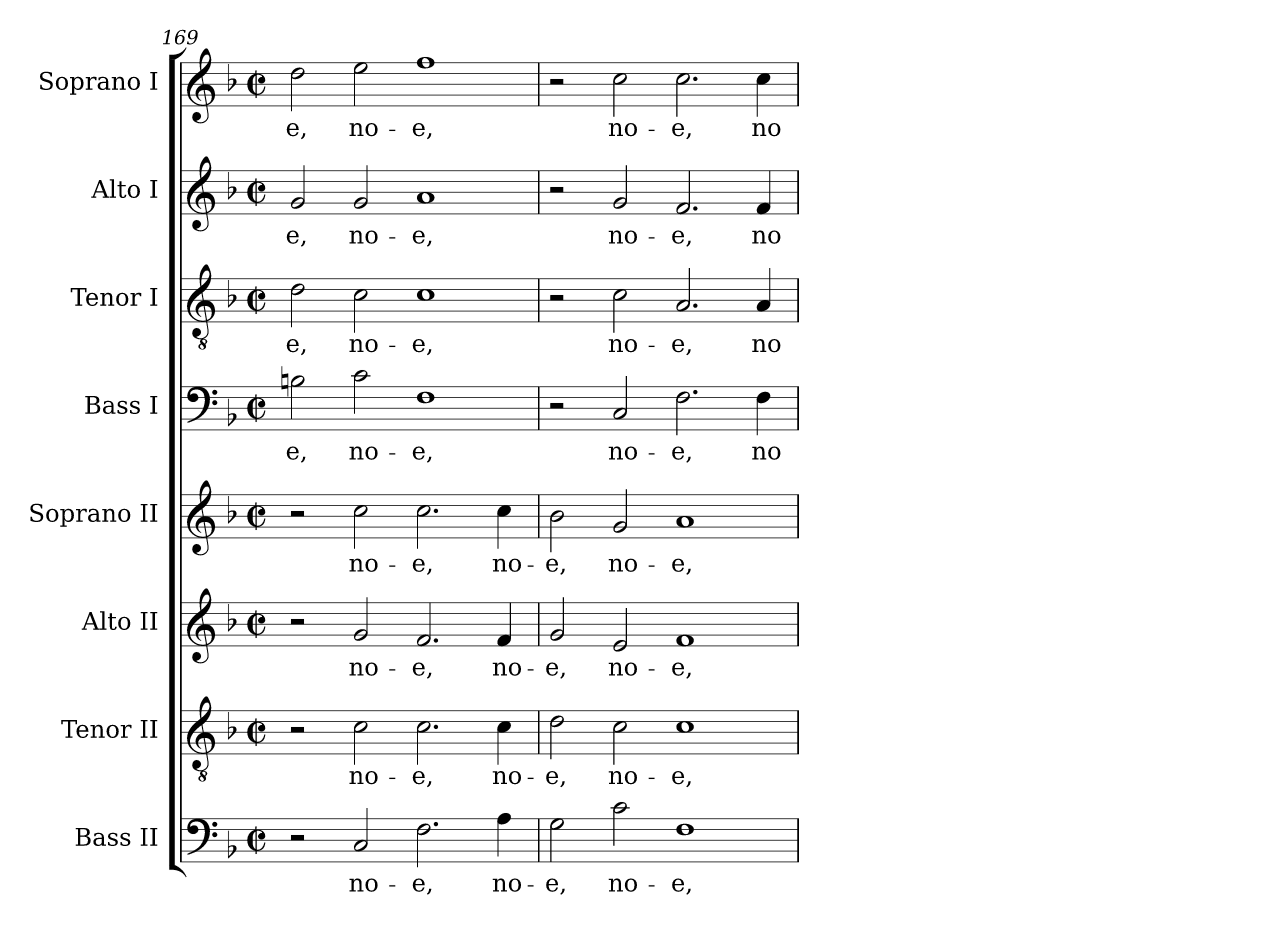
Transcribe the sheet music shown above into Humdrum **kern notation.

**kern	**text	**kern	**text	**kern	**text	**kern	**text	**kern	**text	**kern	**text	**kern	**text	**kern	**text
*part8	*part8	*part7	*part7	*part6	*part6	*part5	*part5	*part4	*part4	*part3	*part3	*part2	*part2	*part1	*part1
*staff8	*staff8	*staff7	*staff7	*staff6	*staff6	*staff5	*staff5	*staff4	*staff4	*staff3	*staff3	*staff2	*staff2	*staff1	*staff1
*I"Bass II	*	*I"Tenor II	*	*I"Alto II	*	*I"Soprano II	*	*I"Bass I	*	*I"Tenor I	*	*I"Alto I	*	*I"Soprano I	*
*I'B. II	*	*I'T. II	*	*I'A. II	*	*	*	*I'B. I	*	*I'T. I	*	*I'A. I	*	*	*
*clefF4	*	*clefGv2	*	*clefG2	*	*clefG2	*	*clefF4	*	*clefGv2	*	*clefG2	*	*clefG2	*
*	*	*ITrd7c12	*	*	*	*	*	*	*	*ITrd7c12	*	*	*	*	*
*k[b-]	*	*k[b-]	*	*k[b-]	*	*k[b-]	*	*k[b-]	*	*k[b-]	*	*k[b-]	*	*k[b-]	*
*F:	*	*F:	*	*F:	*	*F:	*	*F:	*	*F:	*	*F:	*	*F:	*
*M2/2	*	*M2/2	*	*M2/2	*	*M2/2	*	*M2/2	*	*M2/2	*	*M2/2	*	*M2/2	*
*met(c|)	*	*met(c|)	*	*met(c|)	*	*met(c|)	*	*met(c|)	*	*met(c|)	*	*met(c|)	*	*met(c|)	*
=169	=169	=169	=169	=169	=169	=169	=169	=169	=169	=169	=169	=169	=169	=169	=169
!	!	!	!	!	!	!	!	!	!LO:LY:b:color=#000000	!	!	!	!	!	!
!	!	!	!	!	!	!	!	!	!	!	!LO:LY:b:color=#000000	!	!	!	!
!	!	!	!	!	!	!	!	!	!	!	!	!	!LO:LY:b:color=#000000	!	!
!	!	!	!	!	!	!	!	!	!	!	!	!	!	!	!LO:LY:b:color=#000000
2r	.	2r	.	2r	.	2r	.	2Bni\	-e,	2Di\	-e,	2gi/	-e,	2ddi\	-e,
!	!LO:LY:b:color=#000000	!	!	!	!	!	!	!	!	!	!	!	!	!	!
!	!	!	!LO:LY:b:color=#000000	!	!	!	!	!	!	!	!	!	!	!	!
!	!	!	!	!	!LO:LY:b:color=#000000	!	!	!	!	!	!	!	!	!	!
!	!	!	!	!	!	!	!LO:LY:b:color=#000000	!	!	!	!	!	!	!	!
!	!	!	!	!	!	!	!	!	!LO:LY:b:color=#000000	!	!	!	!	!	!
!	!	!	!	!	!	!	!	!	!	!	!LO:LY:b:color=#000000	!	!	!	!
!	!	!	!	!	!	!	!	!	!	!	!	!	!LO:LY:b:color=#000000	!	!
!	!	!	!	!	!	!	!	!	!	!	!	!	!	!	!LO:LY:b:color=#000000
2Ci/	no-	2Ci\	no-	2gi/	no-	2cci\	no-	2ci\	no-	2Ci\	no-	2gi/	no-	2eei\	no-
!	!LO:LY:b:color=#000000	!	!	!	!	!	!	!	!	!	!	!	!	!	!
!	!	!	!LO:LY:b:color=#000000	!	!	!	!	!	!	!	!	!	!	!	!
!	!	!	!	!	!LO:LY:b:color=#000000	!	!	!	!	!	!	!	!	!	!
!	!	!	!	!	!	!	!LO:LY:b:color=#000000	!	!	!	!	!	!	!	!
!	!	!	!	!	!	!	!	!	!LO:LY:b:color=#000000	!	!	!	!	!	!
!	!	!	!	!	!	!	!	!	!	!	!LO:LY:b:color=#000000	!	!	!	!
!	!	!	!	!	!	!	!	!	!	!	!	!	!LO:LY:b:color=#000000	!	!
!	!	!	!	!	!	!	!	!	!	!	!	!	!	!	!LO:LY:b:color=#000000
2.Fi\	-e,	2.Ci\	-e,	2.fi/	-e,	2.cci\	-e,	1Fi	-e,	1Ci	-e,	1ai	-e,	1ffi	-e,
!	!LO:LY:b:color=#000000	!	!	!	!	!	!	!	!	!	!	!	!	!	!
!	!	!	!LO:LY:b:color=#000000	!	!	!	!	!	!	!	!	!	!	!	!
!	!	!	!	!	!LO:LY:b:color=#000000	!	!	!	!	!	!	!	!	!	!
!	!	!	!	!	!	!	!LO:LY:b:color=#000000	!	!	!	!	!	!	!	!
4Ai\	no-	4Ci\	no-	4fi/	no-	4cci\	no-	.	.	.	.	.	.	.	.
!!LO:LB:g=z
=170	=170	=170	=170	=170	=170	=170	=170	=170	=170	=170	=170	=170	=170	=170	=170
!	!LO:LY:b:color=#000000	!	!	!	!	!	!	!	!	!	!	!	!	!	!
!	!	!	!LO:LY:b:color=#000000	!	!	!	!	!	!	!	!	!	!	!	!
!	!	!	!	!	!LO:LY:b:color=#000000	!	!	!	!	!	!	!	!	!	!
!	!	!	!	!	!	!	!LO:LY:b:color=#000000	!	!	!	!	!	!	!	!
2Gi\	-e,	2Di\	-e,	2gi/	-e,	2b-i\	-e,	2r	.	2r	.	2r	.	2r	.
!	!LO:LY:b:color=#000000	!	!	!	!	!	!	!	!	!	!	!	!	!	!
!	!	!	!LO:LY:b:color=#000000	!	!	!	!	!	!	!	!	!	!	!	!
!	!	!	!	!	!LO:LY:b:color=#000000	!	!	!	!	!	!	!	!	!	!
!	!	!	!	!	!	!	!LO:LY:b:color=#000000	!	!	!	!	!	!	!	!
!	!	!	!	!	!	!	!	!	!LO:LY:b:color=#000000	!	!	!	!	!	!
!	!	!	!	!	!	!	!	!	!	!	!LO:LY:b:color=#000000	!	!	!	!
!	!	!	!	!	!	!	!	!	!	!	!	!	!LO:LY:b:color=#000000	!	!
!	!	!	!	!	!	!	!	!	!	!	!	!	!	!	!LO:LY:b:color=#000000
2ci\	no-	2Ci\	no-	2ei/	no-	2gi/	no-	2Ci/	no-	2Ci\	no-	2gi/	no-	2cci\	no-
!	!LO:LY:b:color=#000000	!	!	!	!	!	!	!	!	!	!	!	!	!	!
!	!	!	!LO:LY:b:color=#000000	!	!	!	!	!	!	!	!	!	!	!	!
!	!	!	!	!	!LO:LY:b:color=#000000	!	!	!	!	!	!	!	!	!	!
!	!	!	!	!	!	!	!LO:LY:b:color=#000000	!	!	!	!	!	!	!	!
!	!	!	!	!	!	!	!	!	!LO:LY:b:color=#000000	!	!	!	!	!	!
!	!	!	!	!	!	!	!	!	!	!	!LO:LY:b:color=#000000	!	!	!	!
!	!	!	!	!	!	!	!	!	!	!	!	!	!LO:LY:b:color=#000000	!	!
!	!	!	!	!	!	!	!	!	!	!	!	!	!	!	!LO:LY:b:color=#000000
1Fi	-e,	1Ci	-e,	1fi	-e,	1ai	-e,	2.Fi\	-e,	2.AAi/	-e,	2.fi/	-e,	2.cci\	-e,
!	!	!	!	!	!	!	!	!	!LO:LY:b:color=#000000	!	!	!	!	!	!
!	!	!	!	!	!	!	!	!	!	!	!LO:LY:b:color=#000000	!	!	!	!
!	!	!	!	!	!	!	!	!	!	!	!	!	!LO:LY:b:color=#000000	!	!
!	!	!	!	!	!	!	!	!	!	!	!	!	!	!	!LO:LY:b:color=#000000
.	.	.	.	.	.	.	.	4Fi\	no-	4AAi/	no-	4fi/	no-	4cci\	no-
=	=	=	=	=	=	=	=	=	=	=	=	=	=	=	=
*-	*-	*-	*-	*-	*-	*-	*-	*-	*-	*-	*-	*-	*-	*-	*-
